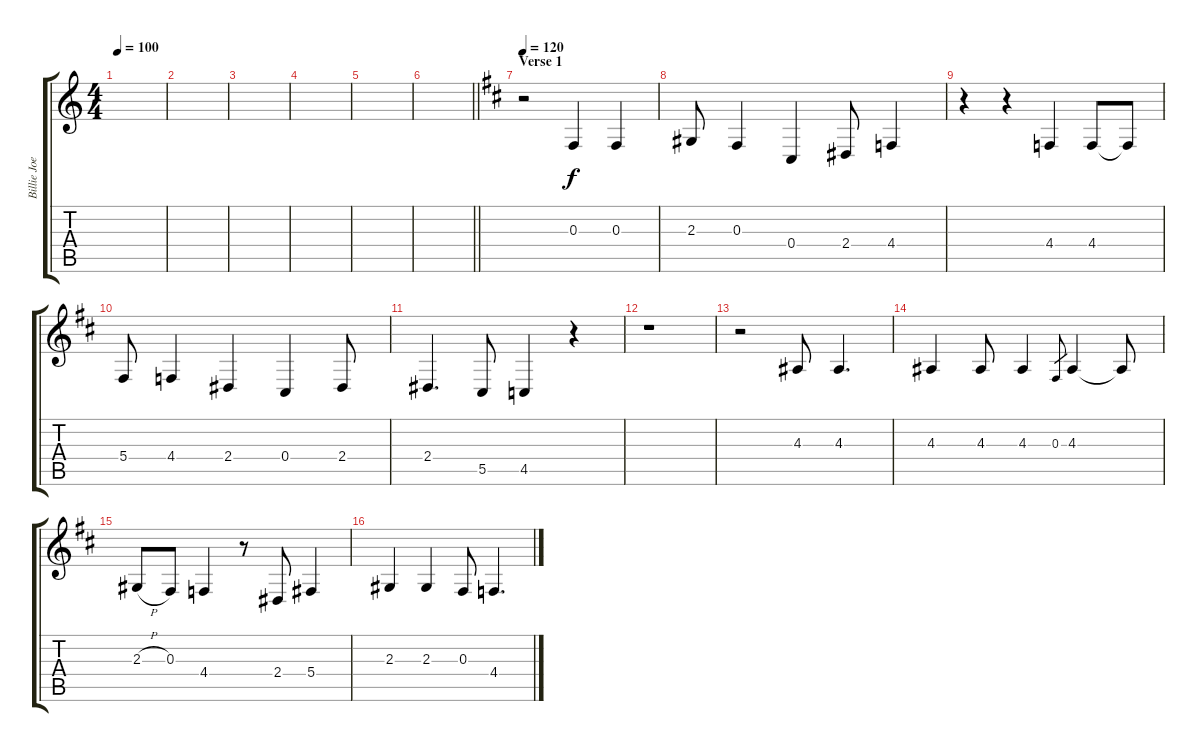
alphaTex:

\track ("Billie Joe Vocals" "Billie Joe") {instrument trumpet}
\staff {score tabs}
\tuning (Eb4 Bb3 Gb3 Db3 Ab2 Eb2) {hide}
\ts (4 4)
\tempo 100
\clef g2
\ks c
|
|
|
|
|
\barLineRight lightlight
|
\section ("" "Verse 1")
\tempo 120
\ks d
r.2 0.3.4 0.3.4 |
2.3.8 0.3.4 0.4.4 2.4.8 4.4.4 |
r.4 r.4 4.4.4 4.4.8 4.4{t}.8 |
5.4.8 4.4.4 2.4.4 0.4.4 2.4.8 |
2.4.4{d} 5.5.8 4.5.4 r.4 |
r.1 |
r.2 4.3.8 4.3.4{d} |
4.3.4 4.3.8 4.3.4 0.3.8{gr} 4.3.4 4.3{t}.8 |
2.3{h}.8 0.3.8 4.4.4 r.8 2.4.8 5.4.4 |
2.3.4 2.3.4 0.3.8 4.4.4{d}
